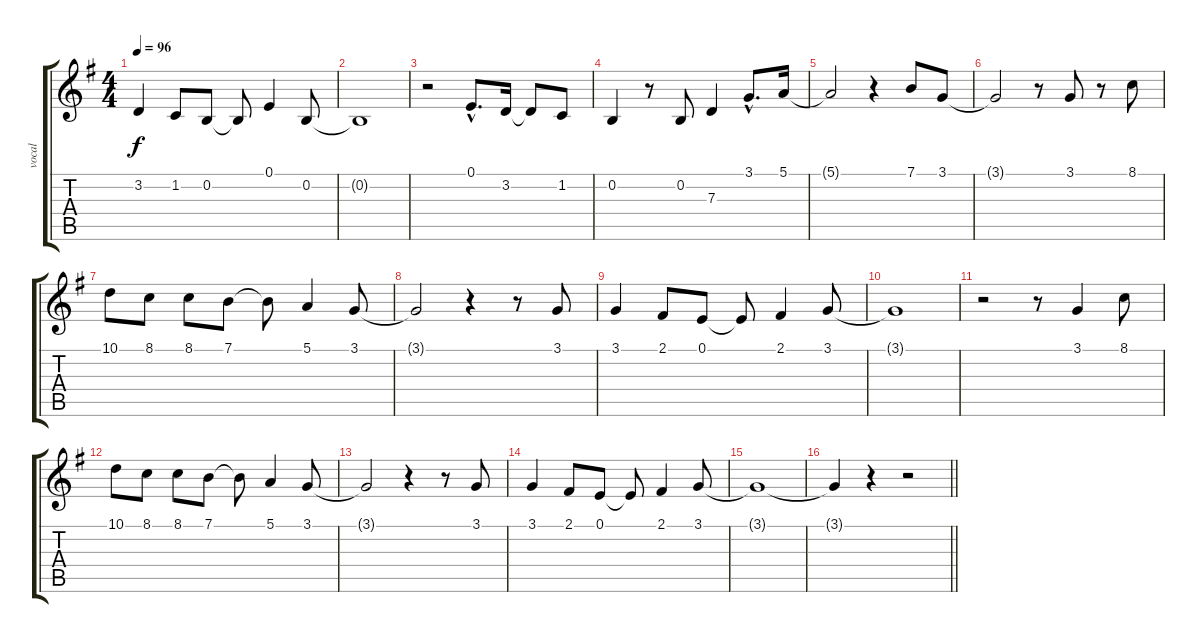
\track ("vocal" "vocal") {instrument brightacousticpiano}
\staff {score tabs}
\tuning (E4 B3 G3 D3 A2 E2) {hide}
\ts (4 4)
\tempo 96
\clef g2
\ks g
3.2.4{dy f} 1.2.8 0.2.8 0.2{t}.8 0.1.4 0.2.8 |
0.2{t}.1 |
r.2 0.1{hac}.8{d} 3.2.16 3.2{t}.8 1.2.8 |
0.2.4 r.8 0.2.8 7.3.4 3.1{hac}.8{d} 5.1.16 |
5.1{t}.2 r.4 7.1.8 3.1.8 |
3.1{t}.2 r.8 3.1.8 r.8 8.1.8 |
10.1.8 8.1.8 8.1.8 7.1.8 7.1{t}.8 5.1.4 3.1.8 |
3.1{t}.2 r.4 r.8 3.1.8 |
3.1.4 2.1.8 0.1.8 0.1{t}.8 2.1.4 3.1.8 |
3.1{t}.1 |
r.2 r.8 3.1.4 8.1.8 |
10.1.8 8.1.8 8.1.8 7.1.8 7.1{t}.8 5.1.4 3.1.8 |
3.1{t}.2 r.4 r.8 3.1.8 |
3.1.4 2.1.8 0.1.8 0.1{t}.8 2.1.4 3.1.8 |
3.1{t}.1 |
\barLineRight lightlight
3.1{t}.4 r.4 r.2
